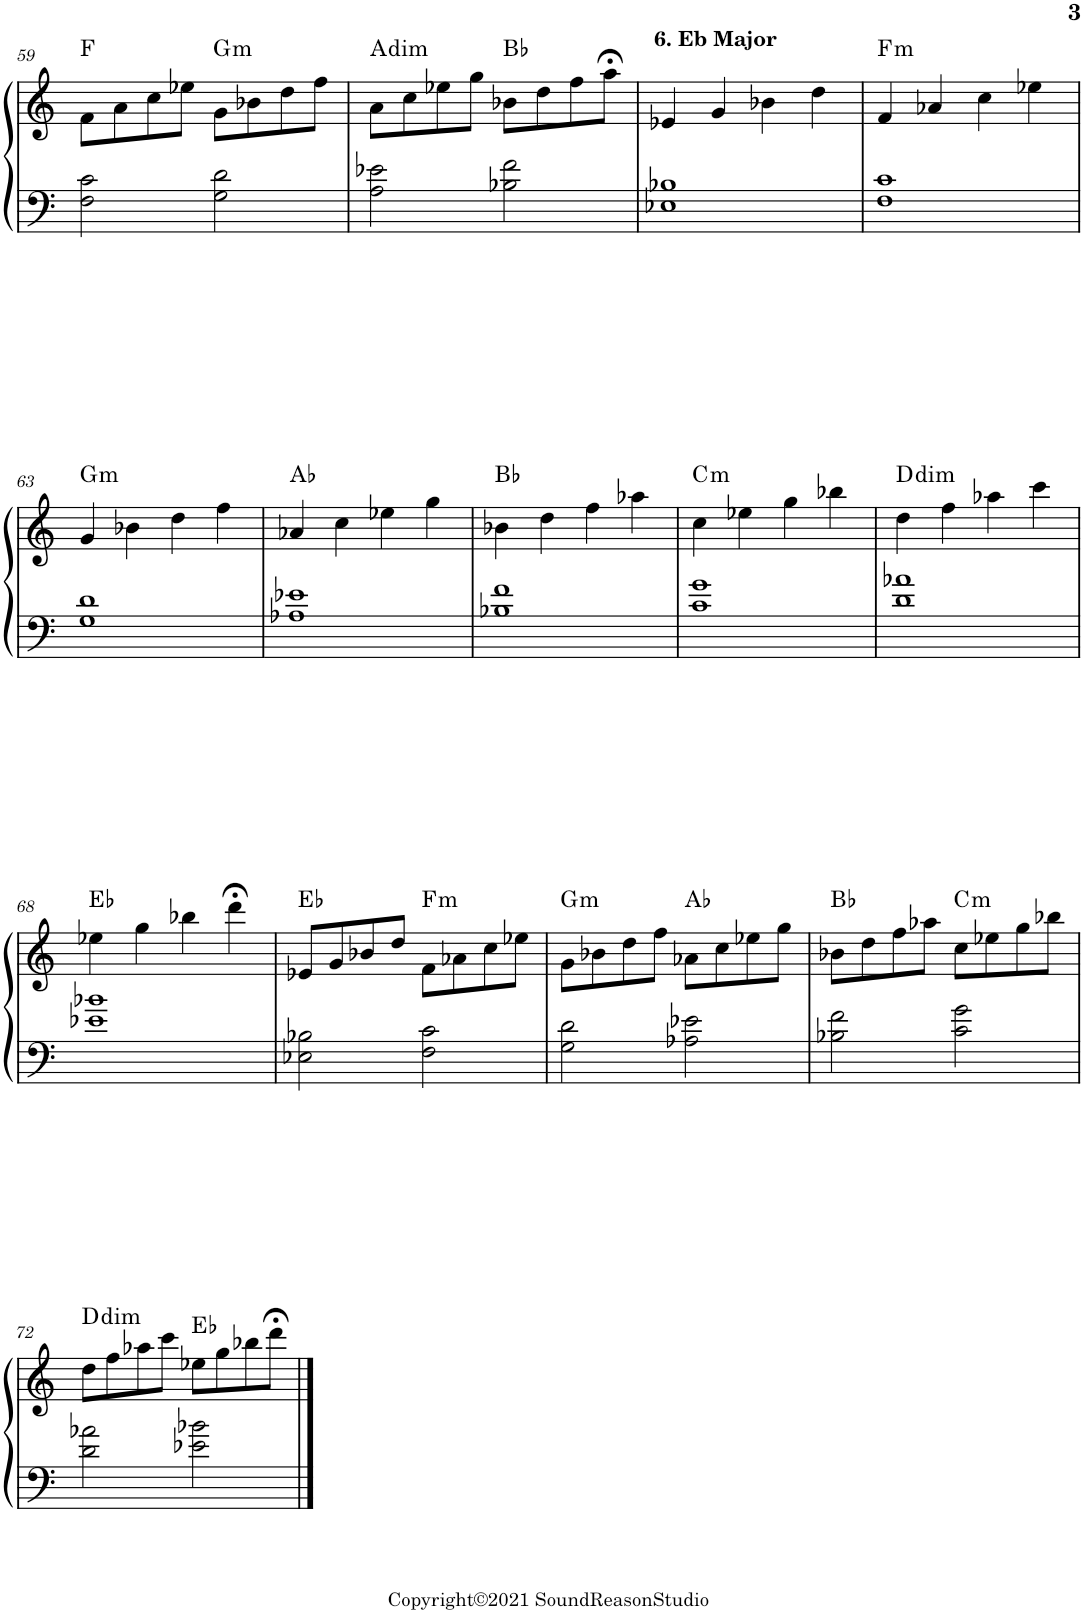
**kern	**kern	**harte
*part1	*part1	*part1
*staff2	*staff1	*
*I"Piano	*	*
*I'Pno.	*	*
!!LO:PB:g=z
*clefF4	*clefG2	*
*k[]	*k[]	*
*M4/4	*M4/4	*
=59	=59	=59
2F\ 2c\	8f\L	F:maj
.	8a\	.
.	8cc\	.
.	8ee-X\J	.
!	!	!LO:H:kt=m
2G\ 2d\	8g\L	G:min
.	8b-X\	.
.	8dd\	.
.	8ff\J	.
=60	=60	=60
!	!	!LO:H:kt=dim
2A\ 2e-X\	8a\L	A:dim
.	8cc\	.
.	8ee-X\	.
.	8gg\J	.
2B-X\ 2f\	8b-X\L	Bb:maj
.	8dd\	.
.	8ff\	.
.	8aa;<\J	.
=61	=61	=61
!	!LO:TX:a:B:t=6. Eb Major	!
1E-X 1B-X	4e-X/	.
.	4g/	.
.	4b-X\	.
.	4dd\	.
=62	=62	=62
!	!	!LO:H:kt=m
1F 1c	4f/	F:min
.	4a-X/	.
.	4cc\	.
.	4ee-X\	.
!!LO:LB:g=z
=63	=63	=63
!	!	!LO:H:kt=m
1G 1d	4g/	G:min
.	4b-X\	.
.	4dd\	.
.	4ff\	.
=64	=64	=64
1A-X 1e-X	4a-X/	Ab:maj
.	4cc\	.
.	4ee-X\	.
.	4gg\	.
=65	=65	=65
1B-X 1f	4b-X\	Bb:maj
.	4dd\	.
.	4ff\	.
.	4aa-X\	.
=66	=66	=66
!	!	!LO:H:kt=m
1c 1g	4cc\	C:min
.	4ee-X\	.
.	4gg\	.
.	4bb-X\	.
=67	=67	=67
!	!	!LO:H:kt=dim
1d 1a-X	4dd\	D:dim
.	4ff\	.
.	4aa-X\	.
.	4ccc\	.
!!LO:LB:g=z
=68	=68	=68
1e-X 1b-X	4ee-X\	Eb:maj
.	4gg\	.
.	4bb-X\	.
.	4ddd;<\	.
=69	=69	=69
2E-X\ 2B-X\	8e-X/L	Eb:maj
.	8g/	.
.	8b-X/	.
.	8dd/J	.
!	!	!LO:H:kt=m
2F\ 2c\	8f\L	F:min
.	8a-X\	.
.	8cc\	.
.	8ee-X\J	.
=70	=70	=70
!	!	!LO:H:kt=m
2G\ 2d\	8g\L	G:min
.	8b-X\	.
.	8dd\	.
.	8ff\J	.
2A-X\ 2e-X\	8a-X\L	Ab:maj
.	8cc\	.
.	8ee-X\	.
.	8gg\J	.
=71	=71	=71
2B-X\ 2f\	8b-X\L	Bb:maj
.	8dd\	.
.	8ff\	.
.	8aa-X\J	.
!	!	!LO:H:kt=m
2c\ 2g\	8cc\L	C:min
.	8ee-X\	.
.	8gg\	.
.	8bb-X\J	.
!!LO:LB:g=z
=72	=72	=72
!	!	!LO:H:kt=dim
2d\ 2a-X\	8dd\L	D:dim
.	8ff\	.
.	8aa-X\	.
.	8ccc\J	.
2e-X\ 2b-X\	8ee-X\L	Eb:maj
.	8gg\	.
.	8bb-X\	.
.	8ddd;<\J	.
==	==	==
*-	*-	*-
